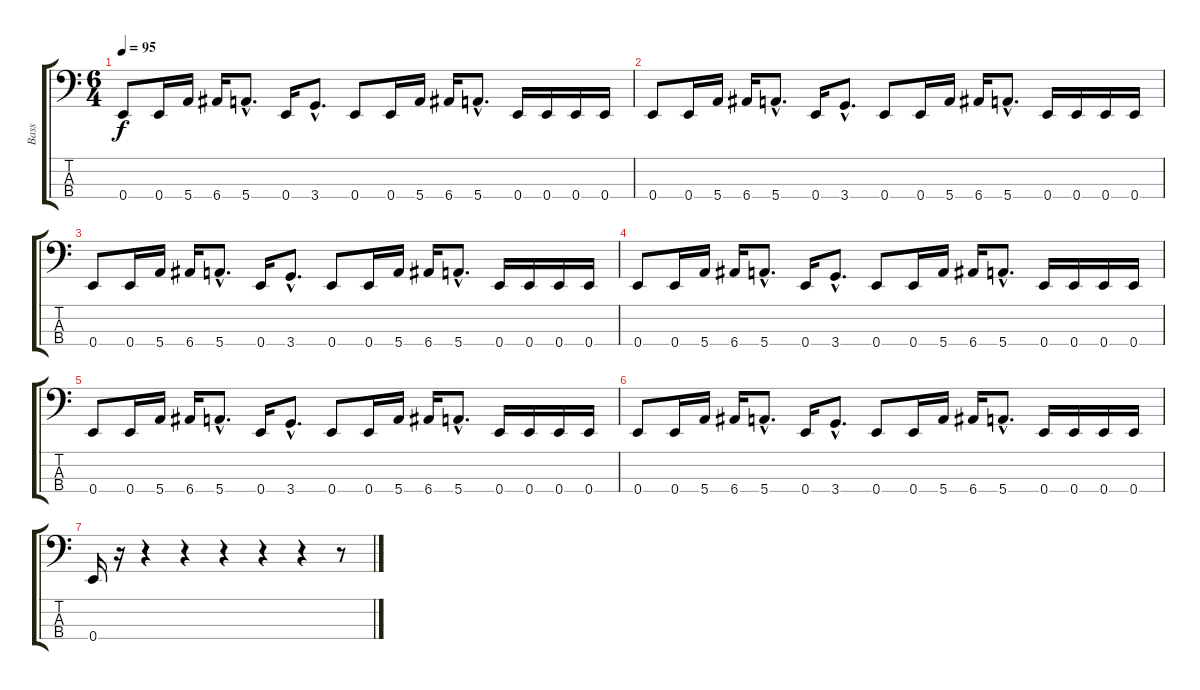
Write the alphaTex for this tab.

\track ("Bass" "Bass") {instrument electricbassfinger}
\staff {score tabs}
\tuning (G2 D2 A1 E1) {hide}
\ts (6 4)
\tempo 95
\clef f4
\ks c
0.4.8{dy f} 0.4.16 5.4.16 6.4.16 5.4{hac}.8{d} 0.4.16 3.4{hac}.8{d} 0.4.8 0.4.16 5.4.16 6.4.16 5.4{hac}.8{d} 0.4.16 0.4.16 0.4.16 0.4.16 |
0.4.8 0.4.16 5.4.16 6.4.16 5.4{hac}.8{d} 0.4.16 3.4{hac}.8{d} 0.4.8 0.4.16 5.4.16 6.4.16 5.4{hac}.8{d} 0.4.16 0.4.16 0.4.16 0.4.16 |
0.4.8 0.4.16 5.4.16 6.4.16 5.4{hac}.8{d} 0.4.16 3.4{hac}.8{d} 0.4.8 0.4.16 5.4.16 6.4.16 5.4{hac}.8{d} 0.4.16 0.4.16 0.4.16 0.4.16 |
0.4.8 0.4.16 5.4.16 6.4.16 5.4{hac}.8{d} 0.4.16 3.4{hac}.8{d} 0.4.8 0.4.16 5.4.16 6.4.16 5.4{hac}.8{d} 0.4.16 0.4.16 0.4.16 0.4.16 |
0.4.8 0.4.16 5.4.16 6.4.16 5.4{hac}.8{d} 0.4.16 3.4{hac}.8{d} 0.4.8 0.4.16 5.4.16 6.4.16 5.4{hac}.8{d} 0.4.16 0.4.16 0.4.16 0.4.16 |
0.4.8 0.4.16 5.4.16 6.4.16 5.4{hac}.8{d} 0.4.16 3.4{hac}.8{d} 0.4.8 0.4.16 5.4.16 6.4.16 5.4{hac}.8{d} 0.4.16 0.4.16 0.4.16 0.4.16 |
0.4.16 r.16 r.4 r.4 r.4 r.4 r.4 r.8
